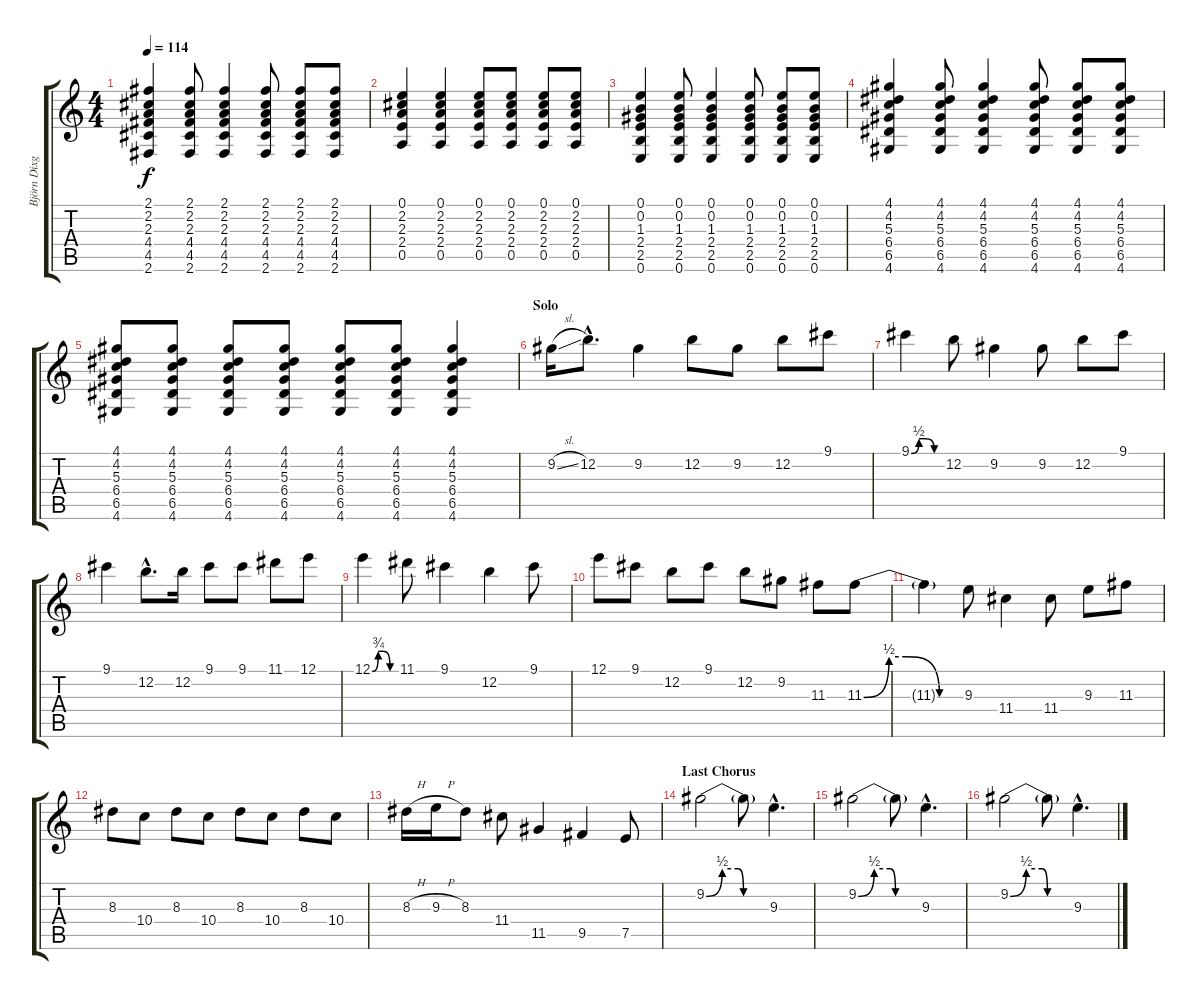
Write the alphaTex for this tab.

\track ("Björn Dixgard -  Lead Guitar" "Björn Dixg") {instrument distortionguitar}
\staff {score tabs}
\tuning (E4 B3 G3 D3 A2 E2) {hide}
\ts (4 4)
\tempo 114
\clef g2
\ks c
(2.1 2.2 2.3 4.4 4.5 2.6).4{dy f} (2.1 2.2 2.3 4.4 4.5 2.6).8 (2.1 2.2 2.3 4.4 4.5 2.6).4 (2.1 2.2 2.3 4.4 4.5 2.6).8 (2.1 2.2 2.3 4.4 4.5 2.6).8 (2.1 2.2 2.3 4.4 4.5 2.6).8 |
(0.1 2.2 2.3 2.4 0.5).4 (0.1 2.2 2.3 2.4 0.5).4 (0.1 2.2 2.3 2.4 0.5).8 (0.1 2.2 2.3 2.4 0.5).8 (0.1 2.2 2.3 2.4 0.5).8 (0.1 2.2 2.3 2.4 0.5).8 |
(0.1 0.2 1.3 2.4 2.5 0.6).4 (0.1 0.2 1.3 2.4 2.5 0.6).8 (0.1 0.2 1.3 2.4 2.5 0.6).4 (0.1 0.2 1.3 2.4 2.5 0.6).8 (0.1 0.2 1.3 2.4 2.5 0.6).8 (0.1 0.2 1.3 2.4 2.5 0.6).8 |
(4.1 4.2 5.3 6.4 6.5 4.6).4 (4.1 4.2 5.3 6.4 6.5 4.6).8 (4.1 4.2 5.3 6.4 6.5 4.6).4 (4.1 4.2 5.3 6.4 6.5 4.6).8 (4.1 4.2 5.3 6.4 6.5 4.6).8 (4.1 4.2 5.3 6.4 6.5 4.6).8 |
(4.1 4.2 5.3 6.4 6.5 4.6).8 (4.1 4.2 5.3 6.4 6.5 4.6).8 (4.1 4.2 5.3 6.4 6.5 4.6).8 (4.1 4.2 5.3 6.4 6.5 4.6).8 (4.1 4.2 5.3 6.4 6.5 4.6).8 (4.1 4.2 5.3 6.4 6.5 4.6).8 (4.1 4.2 5.3 6.4 6.5 4.6).4 |
\section ("" "Solo")
9.2{sl}.16{volume 14 balance 8 instrument distortionguitar} 12.2{hac}.8{d} 9.2.4 12.2.8 9.2.8 12.2.8 9.1.8 |
9.1{be (custom 0 0 15 2 27 2 45 0 60 0)}.4 12.2.8 9.2.4 9.2.8 12.2.8 9.1.8 |
9.1.4 12.2{hac}.8{d} 12.2.16 9.1.8 9.1.8 11.1.8 12.1.8 |
12.1{be (custom 0 0 15 3 22 3 27 3 45 0 60 0)}.4 11.1.8 9.1.4 12.2.4 9.1.8 |
12.1.8 9.1.8 12.2.8 9.1.8 12.2.8 9.2.8 11.3.8 11.3{be (custom 0 0 15 2 25 2 45 0 60 0)}.8 |
11.3{t}.4 9.3.8 11.4.4 11.4.8 9.3.8 11.3.8 |
8.3.8 10.4.8 8.3.8 10.4.8 8.3.8 10.4.8 8.3.8 10.4.8 |
8.3{h}.16 9.3{h}.16 8.3.8 11.4.8 11.5.4 9.5.4 7.5.8 |
\section ("" "Last Chorus")
9.2{be (custom 0 0 15 2 30 2 35 0 45 0 60 0)}.2{volume 13} 9.2{t}.8 9.3{hac}.4{d} |
9.2{be (custom 0 0 15 2 30 2 35 0 45 0 60 0)}.2 9.2{t}.8 9.3{hac}.4{d} |
9.2{be (custom 0 0 15 2 30 2 35 0 45 0 60 0)}.2 9.2{t}.8 9.3{hac}.4{d}
